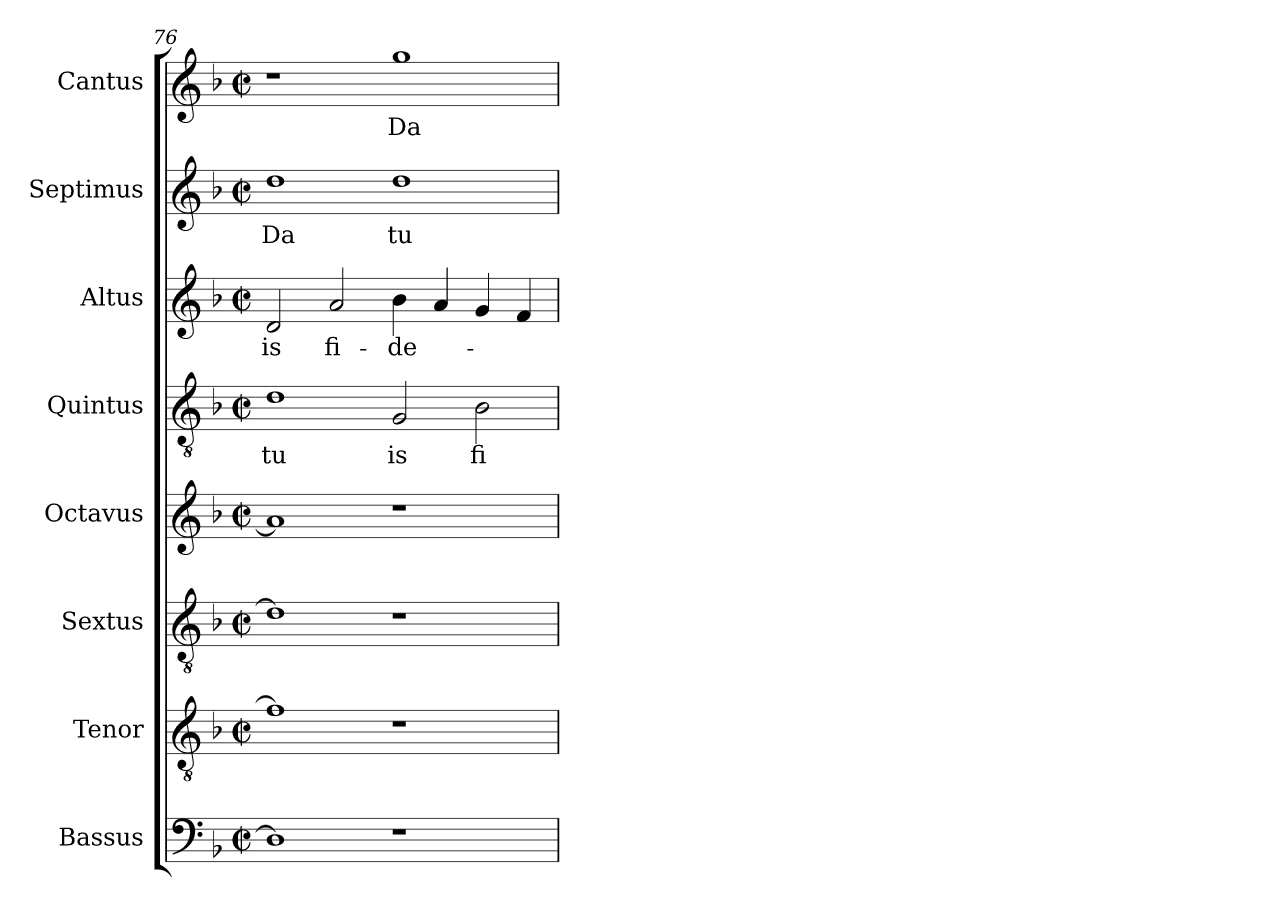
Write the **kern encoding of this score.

**kern	**kern	**kern	**kern	**kern	**text	**kern	**text	**kern	**text	**kern	**text
*part8	*part7	*part6	*part5	*part4	*part4	*part3	*part3	*part2	*part2	*part1	*part1
*staff8	*staff7	*staff6	*staff5	*staff4	*staff4	*staff3	*staff3	*staff2	*staff2	*staff1	*staff1
*I"Bassus	*I"Tenor	*I"Sextus	*I"Octavus	*I"Quintus	*	*I"Altus	*	*I"Septimus	*	*I"Cantus	*
*clefF4	*clefGv2	*clefGv2	*clefG2	*clefGv2	*	*clefG2	*	*clefG2	*	*clefG2	*
*k[b-]	*k[b-]	*k[b-]	*k[b-]	*k[b-]	*	*k[b-]	*	*k[b-]	*	*k[b-]	*
*F:	*F:	*F:	*F:	*F:	*	*F:	*	*F:	*	*F:	*
*M2/2	*M2/2	*M2/2	*M2/2	*M2/2	*	*M2/2	*	*M2/2	*	*M2/2	*
*met(c|)	*met(c|)	*met(c|)	*met(c|)	*met(c|)	*	*met(c|)	*	*met(c|)	*	*met(c|)	*
=76	=76	=76	=76	=76	=76	=76	=76	=76	=76	=76	=76
!	!	!	!	!	!LO:LY:b:cj	!	!LO:LY:b:cj	!	!LO:LY:b:cj	!	!
1D]	1f#]	1d]	1a]	1d	tu	2d/	-is	1dd	Da	1r	.
!	!	!	!	!	!	!	!LO:LY:b:cj	!	!	!	!
.	.	.	.	.	.	2a/	fi-	.	.	.	.
!	!	!	!	!	!LO:LY:b:cj	!	!LO:LY:b:cj	!	!LO:LY:b:cj	!	!LO:LY:b:cj
1r	1r	1r	1r	2G/	is	4b-\	-de-	1dd	tu	1gg	Da
.	.	.	.	.	.	4a/	.	.	.	.	.
!	!	!	!	!	!LO:LY:b:cj	!	!	!	!	!	!
.	.	.	.	2B-\	fi	4g/	.	.	.	.	.
.	.	.	.	.	.	4f/	.	.	.	.	.
=	=	=	=	=	=	=	=	=	=	=	=
*-	*-	*-	*-	*-	*-	*-	*-	*-	*-	*-	*-
